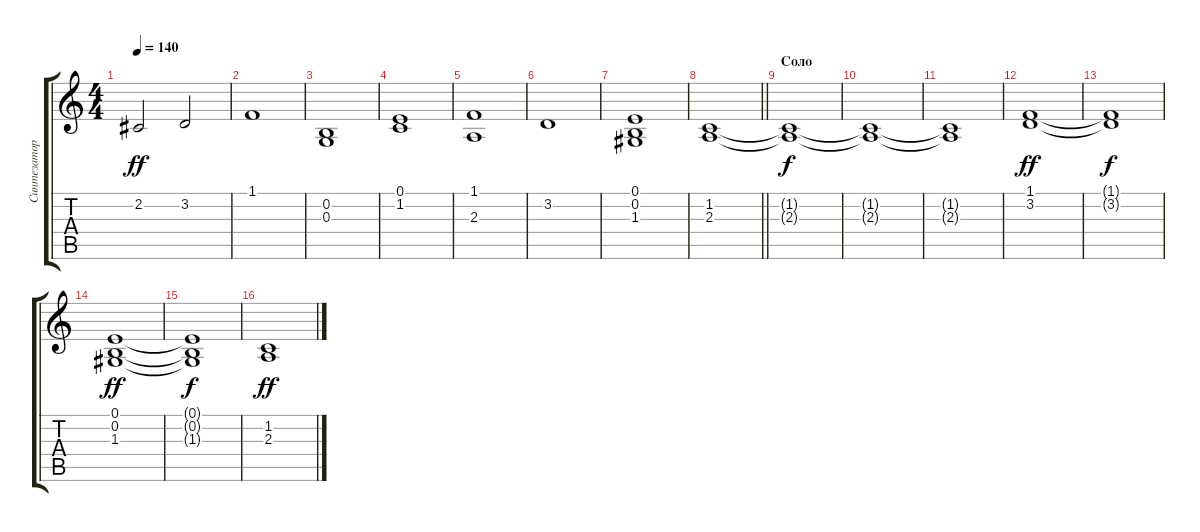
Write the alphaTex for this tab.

\track ("Синтезатор" "Синтезатор") {instrument choiraahs}
\staff {score tabs}
\tuning (E4 B3 G3 D3 A2 E2) {hide}
\ts (4 4)
\tempo 140
\clef g2
\ks c
2.2.2{dy ff} 3.2.2 |
1.1.1 |
(0.2 0.3).1 |
(0.1 1.2).1 |
(1.1 2.3).1 |
3.2.1 |
(0.1 0.2 1.3).1 |
\barLineRight lightlight
(1.2 2.3).1 |
\section ("" "Соло")
(1.2{t} 2.3{t}).1{dy f} |
(1.2{t} 2.3{t}).1 |
(1.2{t} 2.3{t}).1 |
(1.1 3.2).1{dy ff} |
(1.1{t} 3.2{t}).1{dy f} |
(0.1 0.2 1.3).1{dy ff} |
(0.1{t} 0.2{t} 1.3{t}).1{dy f} |
(1.2 2.3).1{dy ff}
